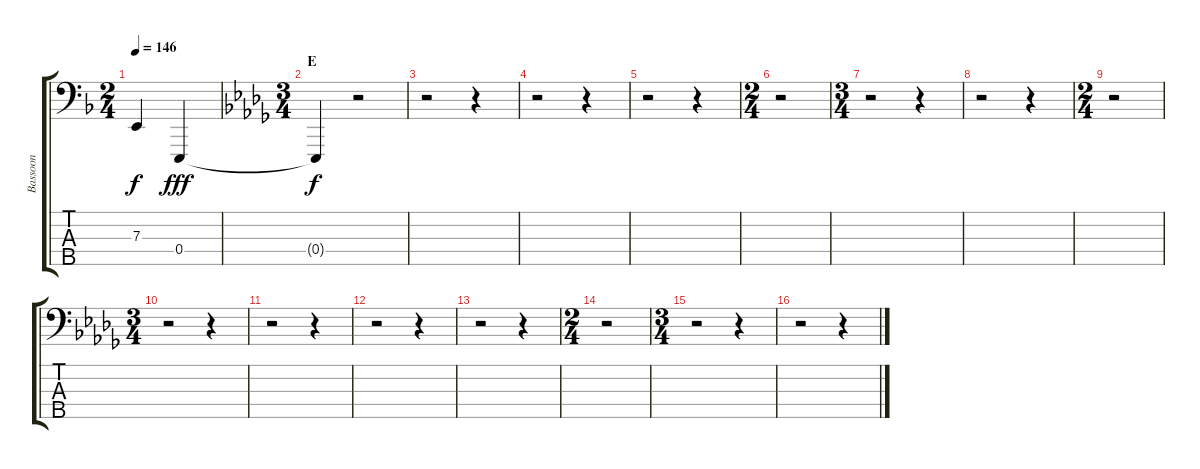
\track ("Bassoon" "Bassoon") {instrument flute}
\staff {score tabs}
\tuning (G2 D2 A1 E1 B0) {hide}
\ts (2 4)
\tempo 146
\clef f4
\ks f
7.3{t}.4{dy f} 0.4.4{dy fff} |
\ts (3 4)
\section ("" "E")
\ks db
0.4{t}.4{dy f} r.2 |
r.2 r.4 |
r.2 r.4 |
r.2 r.4 |
\ts (2 4)
r.2 |
\ts (3 4)
r.2 r.4 |
r.2 r.4 |
\ts (2 4)
r.2 |
\ts (3 4)
r.2 r.4 |
r.2 r.4 |
r.2 r.4 |
r.2 r.4 |
\ts (2 4)
r.2 |
\ts (3 4)
r.2 r.4 |
r.2 r.4
